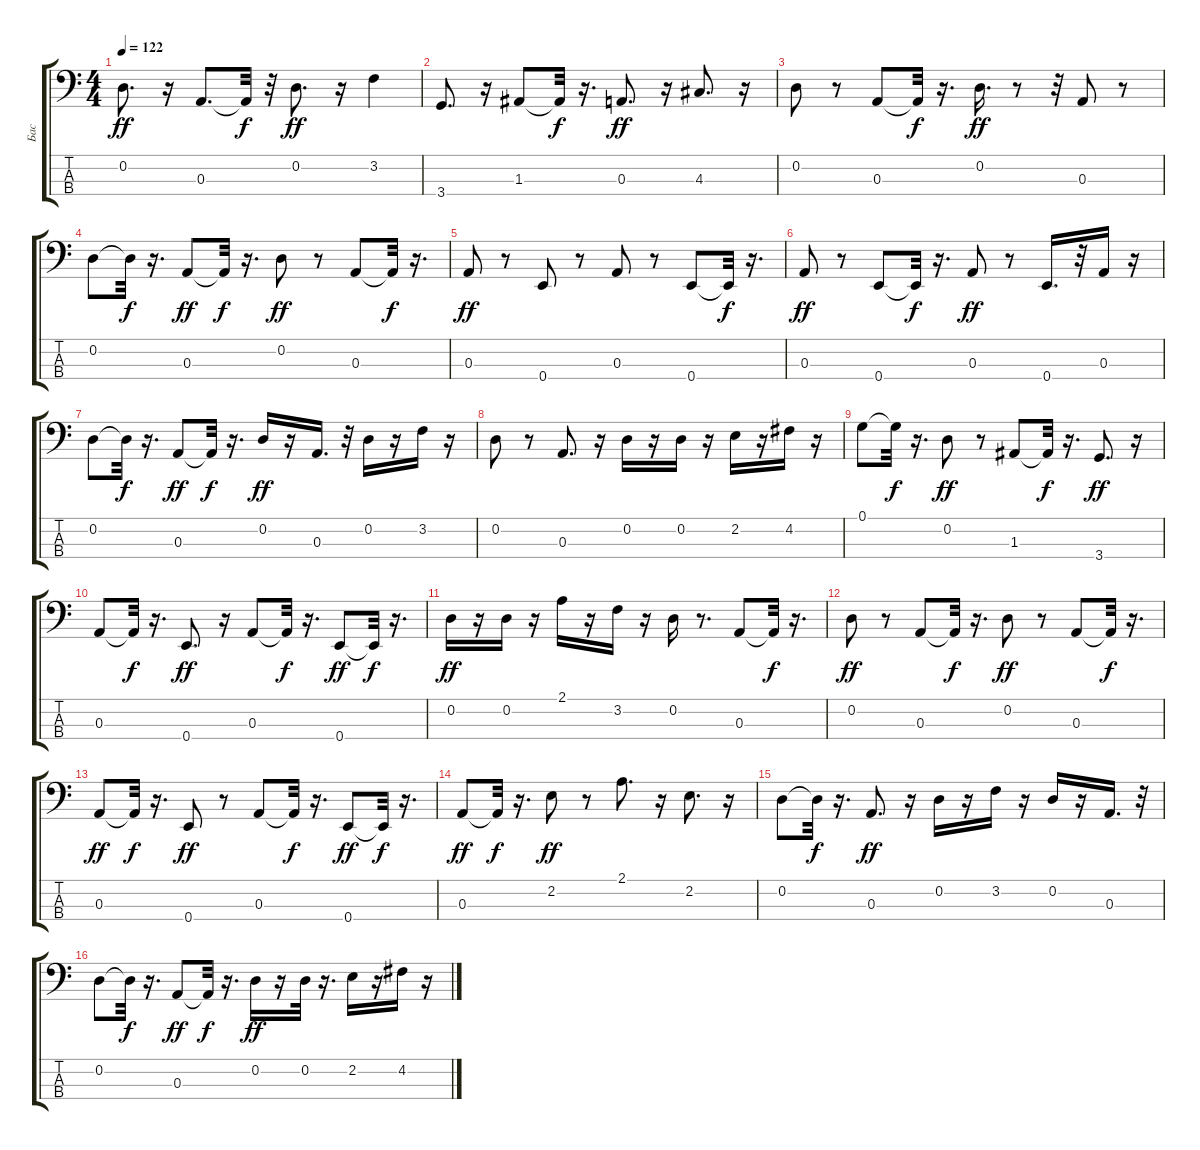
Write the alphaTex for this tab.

\track ("Бас" "Бас") {instrument fretlessbass}
\staff {score tabs}
\tuning (G2 D2 A1 E1) {hide}
\ts (4 4)
\tempo 122
\clef f4
\ks c
0.2.8{d dy ff} r.16 0.3.8{d} 0.3{t}.32{dy f} r.32 0.2.8{d dy ff} r.16 3.2.4 |
3.4.8{d} r.16 1.3.8 1.3{t}.32{dy f} r.16{d} 0.3.8{d dy ff} r.16 4.3.8{d} r.16 |
0.2.8 r.8 0.3.8 0.3{t}.32{dy f} r.16{d} 0.2.16{d dy ff} r.8 r.32 0.3.8 r.8 |
0.2.8 0.2{t}.32{dy f} r.16{d} 0.3.8{dy ff} 0.3{t}.32{dy f} r.16{d} 0.2.8{dy ff} r.8 0.3.8 0.3{t}.32{dy f} r.16{d} |
0.3.8{dy ff} r.8 0.4.8 r.8 0.3.8 r.8 0.4.8 0.4{t}.32{dy f} r.16{d} |
0.3.8{dy ff} r.8 0.4.8 0.4{t}.32{dy f} r.16{d} 0.3.8{dy ff} r.8 0.4.16{d} r.32 0.3.16 r.16 |
0.2.8 0.2{t}.32{dy f} r.16{d} 0.3.8{dy ff} 0.3{t}.32{dy f} r.16{d} 0.2.16{dy ff} r.16 0.3.16{d} r.32 0.2.16 r.16 3.2.16 r.16 |
0.2.8 r.8 0.3.8{d} r.16 0.2.16 r.16 0.2.16 r.16 2.2.16 r.16 4.2.16 r.16 |
0.1.8 0.1{t}.32{dy f} r.16{d} 0.2.8{dy ff} r.8 1.3.8 1.3{t}.32{dy f} r.16{d} 3.4.8{d dy ff} r.16 |
0.3.8 0.3{t}.32{dy f} r.16{d} 0.4.8{d dy ff} r.16 0.3.8 0.3{t}.32{dy f} r.16{d} 0.4.8{dy ff} 0.4{t}.32{dy f} r.16{d} |
0.2.16{dy ff} r.16 0.2.16 r.16 2.1.16 r.16 3.2.16 r.16 0.2.16 r.8{d} 0.3.8 0.3{t}.32{dy f} r.16{d} |
0.2.8{dy ff} r.8 0.3.8 0.3{t}.32{dy f} r.16{d} 0.2.8{dy ff} r.8 0.3.8 0.3{t}.32{dy f} r.16{d} |
0.3.8{dy ff} 0.3{t}.32{dy f} r.16{d} 0.4.8{dy ff} r.8 0.3.8 0.3{t}.32{dy f} r.16{d} 0.4.8{dy ff} 0.4{t}.32{dy f} r.16{d} |
0.3.8{dy ff} 0.3{t}.32{dy f} r.16{d} 2.2.8{dy ff} r.8 2.1.8{d} r.16 2.2.8{d} r.16 |
0.2.8 0.2{t}.32{dy f} r.16{d} 0.3.8{d dy ff} r.16 0.2.16 r.16 3.2.16 r.16 0.2.16 r.16 0.3.16{d} r.32 |
0.2.8 0.2{t}.32{dy f} r.16{d} 0.3.8{dy ff} 0.3{t}.32{dy f} r.16{d} 0.2.16{dy ff} r.16 0.2.32 r.16{d} 2.2.16 r.16 4.2.16 r.16
